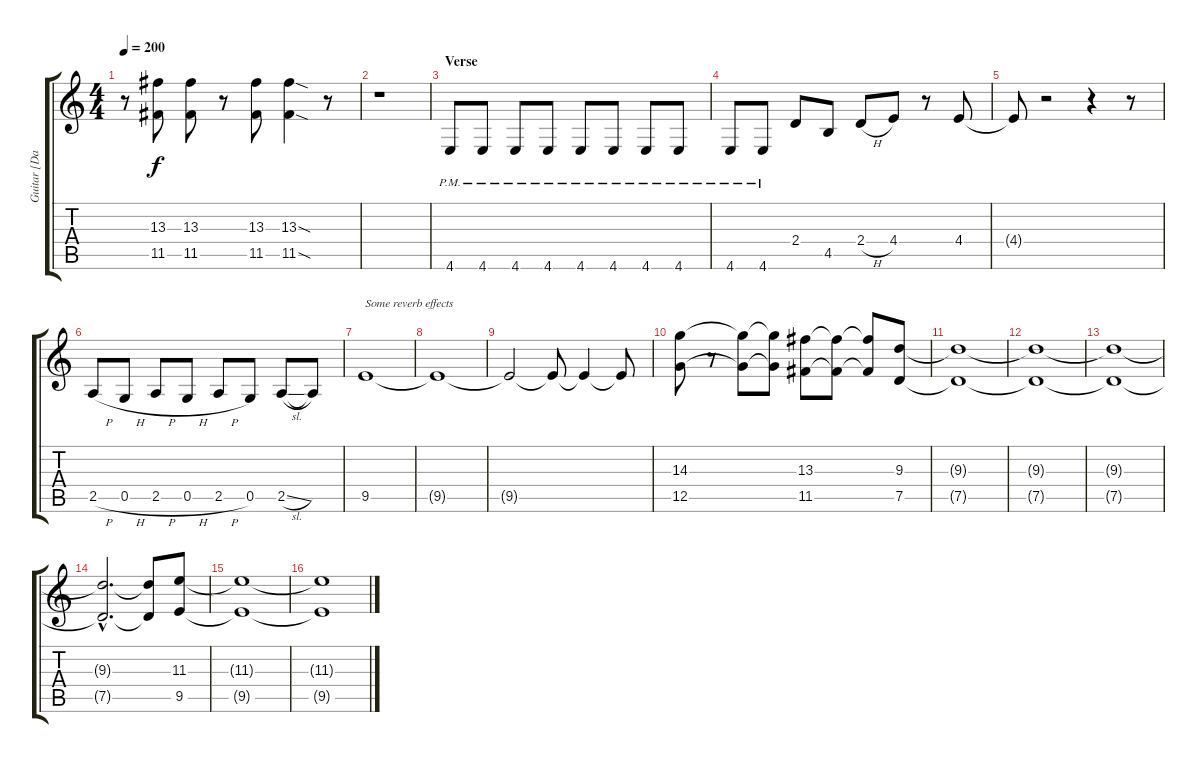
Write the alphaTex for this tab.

\track ("Guitar [Dallas Green]" "Guitar [Da") {instrument overdrivenguitar}
\staff {score tabs}
\tuning (D4 A3 F3 C3 G2 C2) {hide}
\ts (4 4)
\tempo 200
\clef g2
\ks c
r.8{dy f} (13.3 11.5).8 (13.3 11.5).8 r.8 (13.3 11.5).8 (13.3{sod} 11.5{sod}).4 r.8 |
r.1 |
\section ("" "Verse")
4.6{pm}.8 4.6{pm}.8 4.6{pm}.8 4.6{pm}.8 4.6{pm}.8 4.6{pm}.8 4.6{pm}.8 4.6{pm}.8 |
4.6{pm}.8 4.6{pm}.8 2.4.8 4.5.8 2.4{h}.8 4.4.8 r.8 4.4.8 |
4.4{t}.8 r.2 r.4 r.8 |
2.5{h}.8 0.5{h}.8 2.5{h}.8 0.5{h}.8 2.5{h}.8 0.5.8 2.5{sl}.8 2.5{t}.8 |
9.5.1{txt "Some reverb effects" volume 6} |
9.5{t}.1 |
9.5{t}.2 9.5{t}.8 9.5{t}.4 9.5{t}.8 |
(14.3 12.5).8{volume 8} r.8 (14.3{t} 12.5{t}).8 (14.3{t} 12.5{t}).8 (13.3 11.5).8 (13.3{t} 11.5{t}).8 (13.3{t} 11.5{t}).8 (9.3 7.5).8{volume 5} |
(9.3{t} 7.5{t}).1 |
(9.3{t} 7.5{t}).1 |
(9.3{t} 7.5{t}).1 |
(9.3{hac t} 7.5{hac t}).2{d} (9.3{t} 7.5{t}).8 (11.3 9.5).8 |
(11.3{t} 9.5{t}).1{volume 12} |
(11.3{t} 9.5{t}).1
